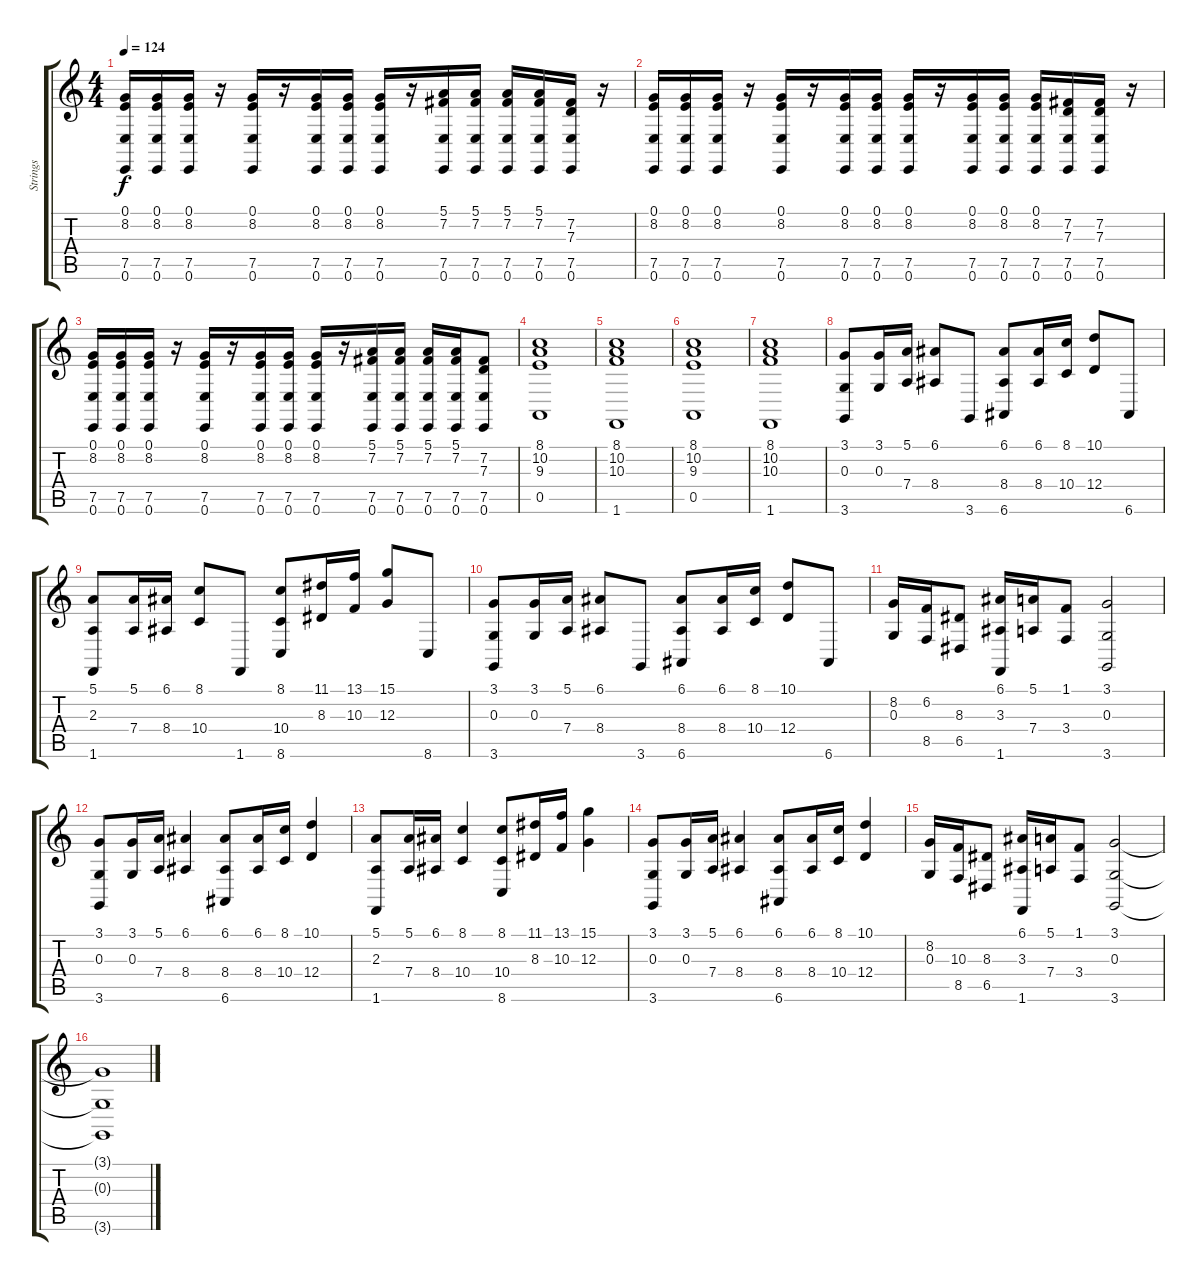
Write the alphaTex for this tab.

\track ("Strings" "Strings") {instrument stringensemble1}
\staff {score tabs}
\tuning (E4 B3 G3 D3 A2 E2) {hide}
\ts (4 4)
\tempo 124
\clef g2
\ks c
(0.1 8.2 7.5 0.6).16{dy f} (0.1 8.2 7.5 0.6).16 (0.1 8.2 7.5 0.6).16 r.16 (0.1 8.2 7.5 0.6).16 r.16 (0.1 8.2 7.5 0.6).16 (0.1 8.2 7.5 0.6).16 (0.1 8.2 7.5 0.6).16 r.16 (5.1 7.2 7.5 0.6).16 (5.1 7.2 7.5 0.6).16 (5.1 7.2 7.5 0.6).16 (5.1 7.2 7.5 0.6).16 (7.2 7.3 7.5 0.6).16 r.16 |
(0.1 8.2 7.5 0.6).16 (0.1 8.2 7.5 0.6).16 (0.1 8.2 7.5 0.6).16 r.16 (0.1 8.2 7.5 0.6).16 r.16 (0.1 8.2 7.5 0.6).16 (0.1 8.2 7.5 0.6).16 (0.1 8.2 7.5 0.6).16 r.16 (0.1 8.2 7.5 0.6).16 (0.1 8.2 7.5 0.6).16 (0.1 8.2 7.5 0.6).16 (7.2 7.3 7.5 0.6).16 (7.2 7.3 7.5 0.6).16 r.16 |
(0.1 8.2 7.5 0.6).16 (0.1 8.2 7.5 0.6).16 (0.1 8.2 7.5 0.6).16 r.16 (0.1 8.2 7.5 0.6).16 r.16 (0.1 8.2 7.5 0.6).16 (0.1 8.2 7.5 0.6).16 (0.1 8.2 7.5 0.6).16 r.16 (5.1 7.2 7.5 0.6).16 (5.1 7.2 7.5 0.6).16 (5.1 7.2 7.5 0.6).16 (5.1 7.2 7.5 0.6).16 (7.2 7.3 7.5 0.6).8 |
(8.1 10.2 9.3 0.5).1 |
(8.1 10.2 10.3 1.6).1 |
(8.1 10.2 9.3 0.5).1 |
(8.1 10.2 10.3 1.6).1 |
(3.1 0.3 3.6).8 (3.1 0.3).16 (5.1 7.4).16 (6.1 8.4).8 3.6.8 (6.1 8.4 6.6).8 (6.1 8.4).16 (8.1 10.4).16 (10.1 12.4).8 6.6.8 |
(5.1 2.3 1.6).8 (5.1 7.4).16 (6.1 8.4).16 (8.1 10.4).8 1.6.8 (8.1 10.4 8.6).8 (11.1 8.3).16 (13.1 10.3).16 (15.1 12.3).8 8.6.8 |
(3.1 0.3 3.6).8 (3.1 0.3).16 (5.1 7.4).16 (6.1 8.4).8 3.6.8 (6.1 8.4 6.6).8 (6.1 8.4).16 (8.1 10.4).16 (10.1 12.4).8 6.6.8 |
(8.2 0.3).16 (6.2 8.5).16 (8.3 6.5).8 (6.1 3.3 1.6).16 (5.1 7.4).16 (1.1 3.4).8 (3.1 0.3 3.6).2 |
(3.1 0.3 3.6).8 (3.1 0.3).16 (5.1 7.4).16 (6.1 8.4).4 (6.1 8.4 6.6).8 (6.1 8.4).16 (8.1 10.4).16 (10.1 12.4).4 |
(5.1 2.3 1.6).8 (5.1 7.4).16 (6.1 8.4).16 (8.1 10.4).4 (8.1 10.4 8.6).8 (11.1 8.3).16 (13.1 10.3).16 (15.1 12.3).4 |
(3.1 0.3 3.6).8 (3.1 0.3).16 (5.1 7.4).16 (6.1 8.4).4 (6.1 8.4 6.6).8 (6.1 8.4).16 (8.1 10.4).16 (10.1 12.4).4 |
(8.2 0.3).16 (10.3 8.5).16 (8.3 6.5).8 (6.1 3.3 1.6).16 (5.1 7.4).16 (1.1 3.4).8 (3.1 0.3 3.6).2 |
(3.1{t} 0.3{t} 3.6{t}).1
